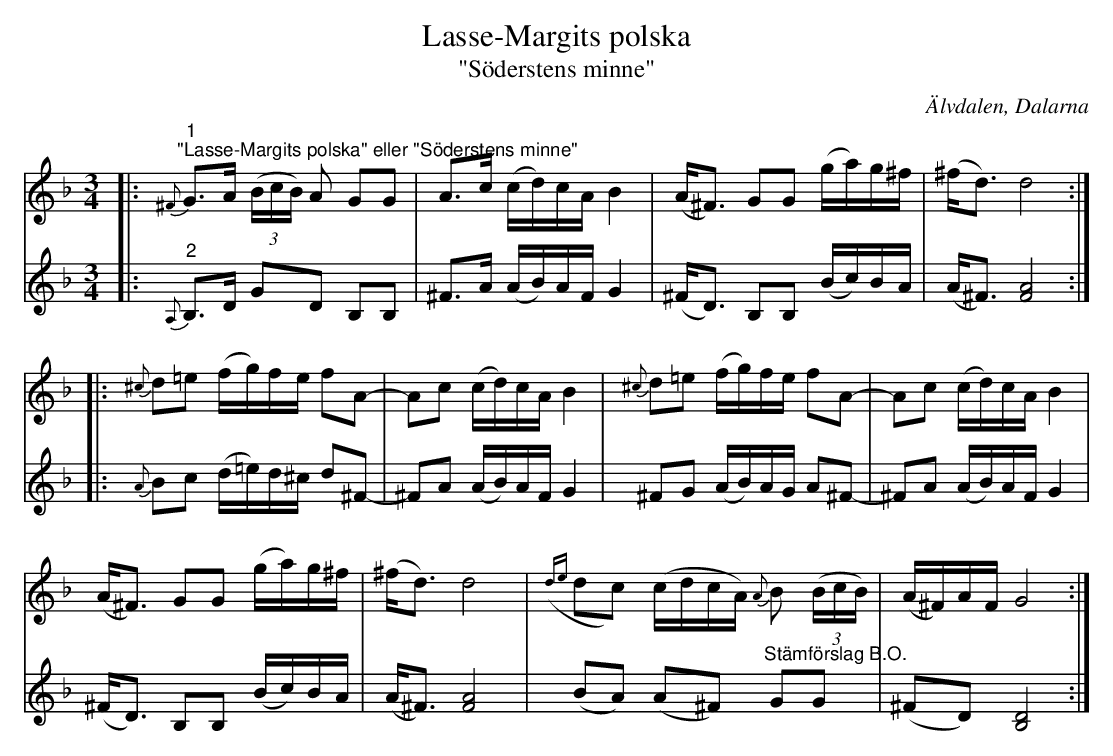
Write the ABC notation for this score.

X:1
T:Lasse-Margits polska
T:"Söderstens minne"
O:Älvdalen, Dalarna
L:1/8
M:3/4
K:Dm
V:1
|:"^1""^\"Lasse-Margits polska\" eller \"Söderstens minne\""{^F} G>A (3(B/c/B/) A GG | A>c (c/d/)c/A/ B2 | (A<^F) GG (g/a/)g/^f/ | (^f<d) d4 ::
{^c} d=e (f/g/)f/e/ fA- | Ac (c/d/)c/A/ B2 |{^c} d=e (f/g/)f/e/ fA- | Ac (c/d/)c/A/ B2 |
(A<^F) GG (g/a/)g/^f/ | (^f<d) d4 | ({de} dc) (c/d/c/A/){A} B (3(B/c/B/) | (A/^F/)A/F/ G4 :|
V:2
|:"^2"{A,} B,>D GD B,B, | ^F>A (A/B/)A/F/ G2 | (^F<D) B,B, (B/c/)B/A/ | (A<^F) [FA]4 ::
{A} Bc (d/=e/)d/^c/ d^F- | ^FA (A/B/)A/F/ G2 | ^FG (A/B/)A/G/ A^F- | ^FA (A/B/)A/F/ G2 |
(^F<D) B,B, (B/c/)B/A/ | (A<^F) [FA]4 | (BA) (A^F)"^Stämförslag B.O." GG | (^FD) [B,D]4 :|
